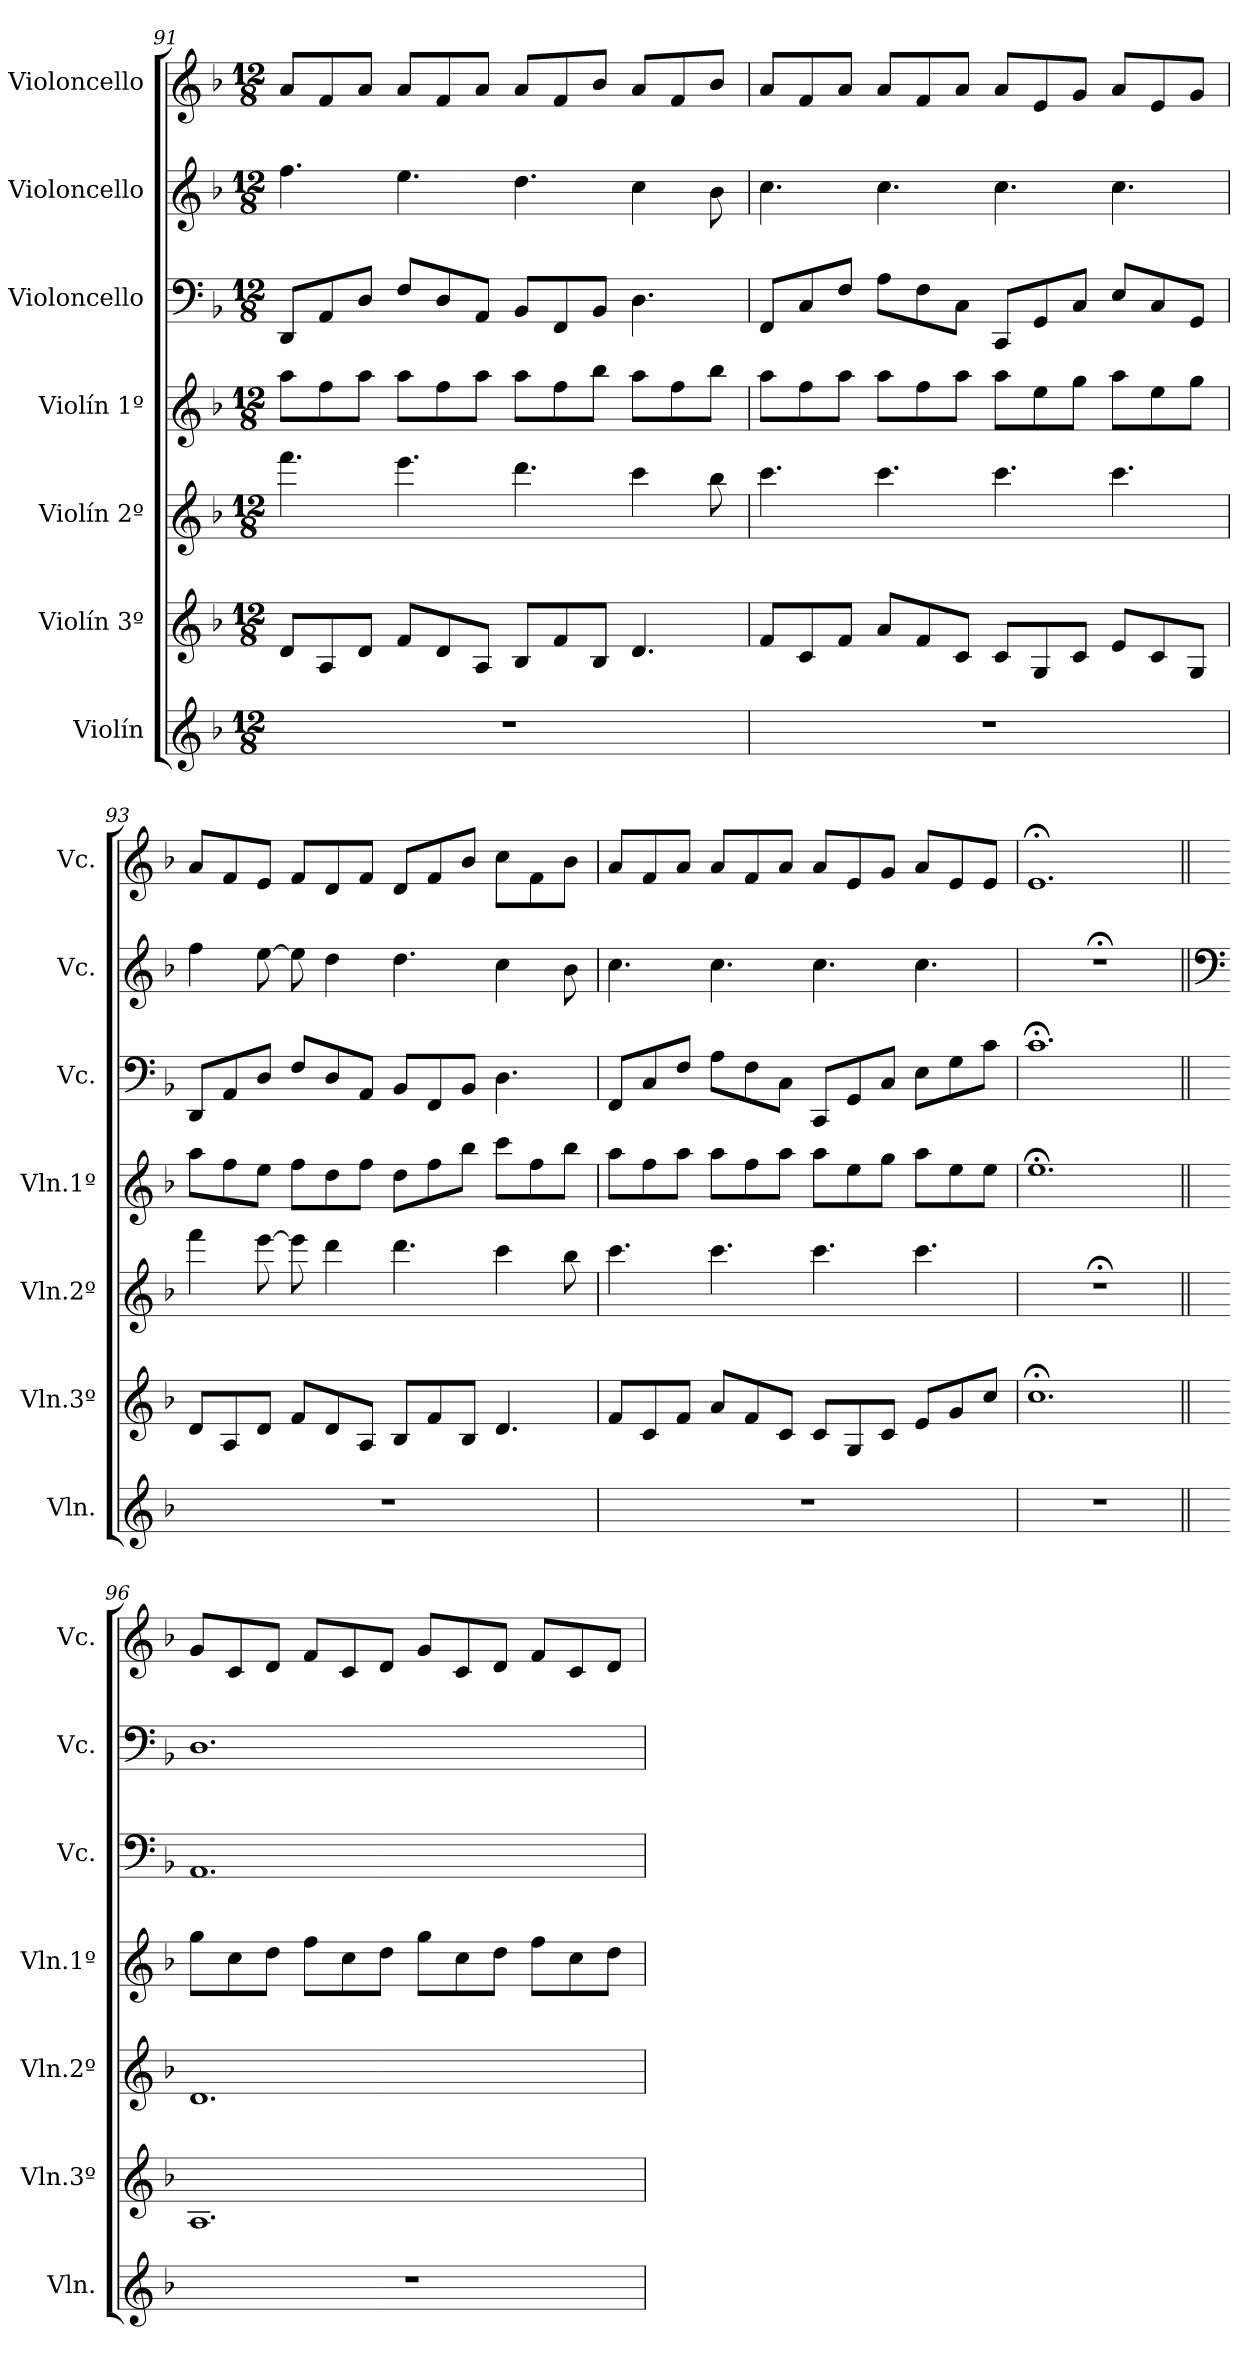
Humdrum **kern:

**kern	**kern	**kern	**kern	**kern	**kern	**kern
*part7	*part6	*part5	*part4	*part3	*part2	*part1
*staff7	*staff6	*staff5	*staff4	*staff3	*staff2	*staff1
*I"Violín	*I"Violín 3º	*I"Violín 2º	*I"Violín 1º	*I"Violoncello	*I"Violoncello	*I"Violoncello
*I'Vln.	*I'Vln.3º	*I'Vln.2º	*I'Vln.1º	*I'Vc.	*I'Vc.	*I'Vc.
*clefG2	*clefG2	*clefG2	*clefG2	*clefF4	*clefG2	*clefG2
*k[b-]	*k[b-]	*k[b-]	*k[b-]	*k[b-]	*k[b-]	*k[b-]
*M12/8	*M12/8	*M12/8	*M12/8	*M12/8	*M12/8	*M12/8
=91	=91	=91	=91	=91	=91	=91
1.r	8d/L	4.fff\	8aa\L	8DD/L	4.ff\	8a/L
.	8A/	.	8ff\	8AA/	.	8f/
.	8d/J	.	8aa\J	8D/J	.	8a/J
.	8f/L	4.eee\	8aa\L	8F/L	4.ee\	8a/L
.	8d/	.	8ff\	8D/	.	8f/
.	8A/J	.	8aa\J	8AA/J	.	8a/J
.	8B-/L	4.ddd\	8aa\L	8BB-/L	4.dd\	8a/L
.	8f/	.	8ff\	8FF/	.	8f/
.	8B-/J	.	8bb-\J	8BB-/J	.	8b-/J
.	4.d/	4ccc\	8aa\L	4.D\	4cc\	8a/L
.	.	.	8ff\	.	.	8f/
.	.	8bb-\	8bb-\J	.	8b-\	8b-/J
!!LO:LB:g=z
=92	=92	=92	=92	=92	=92	=92
1.r	8f/L	4.ccc\	8aa\L	8FF/L	4.cc\	8a/L
.	8c/	.	8ff\	8C/	.	8f/
.	8f/J	.	8aa\J	8F/J	.	8a/J
.	8a/L	4.ccc\	8aa\L	8A\L	4.cc\	8a/L
.	8f/	.	8ff\	8F\	.	8f/
.	8c/J	.	8aa\J	8C\J	.	8a/J
.	8c/L	4.ccc\	8aa\L	8CC/L	4.cc\	8a/L
.	8G/	.	8ee\	8GG/	.	8e/
.	8c/J	.	8gg\J	8C/J	.	8g/J
.	8e/L	4.ccc\	8aa\L	8E/L	4.cc\	8a/L
.	8c/	.	8ee\	8C/	.	8e/
.	8G/J	.	8gg\J	8GG/J	.	8g/J
=93	=93	=93	=93	=93	=93	=93
1.r	8d/L	4fff\	8aa\L	8DD/L	4ff\	8a/L
.	8A/	.	8ff\	8AA/	.	8f/
.	8d/J	[8eee\	8ee\J	8D/J	[8ee\	8e/J
.	8f/L	8eee\]	8ff\L	8F/L	8ee\]	8f/L
.	8d/	4ddd\	8dd\	8D/	4dd\	8d/
.	8A/J	.	8ff\J	8AA/J	.	8f/J
.	8B-/L	4.ddd\	8dd\L	8BB-/L	4.dd\	8d/L
.	8f/	.	8ff\	8FF/	.	8f/
.	8B-/J	.	8bb-\J	8BB-/J	.	8b-/J
.	4.d/	4ccc\	8ccc\L	4.D\	4cc\	8cc\L
.	.	.	8ff\	.	.	8f\
.	.	8bb-\	8bb-\J	.	8b-\	8b-\J
=94	=94	=94	=94	=94	=94	=94
1.r	8f/L	4.ccc\	8aa\L	8FF/L	4.cc\	8a/L
.	8c/	.	8ff\	8C/	.	8f/
.	8f/J	.	8aa\J	8F/J	.	8a/J
.	8a/L	4.ccc\	8aa\L	8A\L	4.cc\	8a/L
.	8f/	.	8ff\	8F\	.	8f/
.	8c/J	.	8aa\J	8C\J	.	8a/J
.	8c/L	4.ccc\	8aa\L	8CC/L	4.cc\	8a/L
.	8G/	.	8ee\	8GG/	.	8e/
.	8c/J	.	8gg\J	8C/J	.	8g/J
.	8e/L	4.ccc\	8aa\L	8E\L	4.cc\	8a/L
.	8g/	.	8ee\	8G\	.	8e/
.	8cc/J	.	8ee\J	8c\J	.	8e/J
=95	=95	=95	=95	=95	=95	=95
1.r	1.cc;<	1.r;<	1.ee;<	1.c;<	1.r;<	1.e;<
!!LO:PB:g=z
=96||	=96||	=96||	=96||	=96||	=96||	=96||
*	*	*	*	*	*clefF4	*
1.r	1.A	1.d	8gg\L	1.AA	1.D	8g/L
.	.	.	8cc\	.	.	8c/
.	.	.	8dd\J	.	.	8d/J
.	.	.	8ff\L	.	.	8f/L
.	.	.	8cc\	.	.	8c/
.	.	.	8dd\J	.	.	8d/J
.	.	.	8gg\L	.	.	8g/L
.	.	.	8cc\	.	.	8c/
.	.	.	8dd\J	.	.	8d/J
.	.	.	8ff\L	.	.	8f/L
.	.	.	8cc\	.	.	8c/
.	.	.	8dd\J	.	.	8d/J
=	=	=	=	=	=	=
*-	*-	*-	*-	*-	*-	*-
